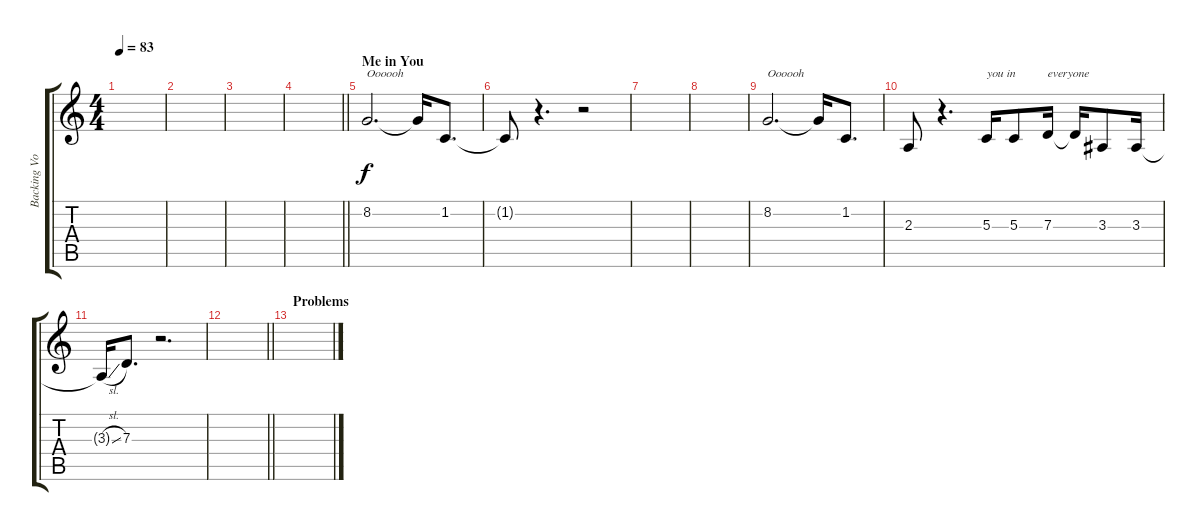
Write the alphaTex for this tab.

\track ("Backing Vocals (Erlend)" "Backing Vo") {instrument piccolo}
\staff {score tabs}
\tuning (E4 B3 G3 D3 A2 E2) {hide}
\ts (4 4)
\tempo 83
\clef g2
\ks c
|
|
|
\barLineRight lightlight
|
\section ("" "Me in You")
8.2.2{d txt "Oooooh"} 8.2{t}.16 1.2.8{d} |
1.2{t}.8 r.4{d} r.2 |
|
|
8.2.2{d txt "Oooooh"} 8.2{t}.16 1.2.8{d} |
2.3.8 r.4{d} 5.3.16{txt "you in"} 5.3.8 7.3.16{txt "everyone"} 7.3{t}.16 3.3.8 3.3.16 |
3.3{sl t}.16 7.3.8{d} r.2{d} |
\barLineRight lightlight
|
\section ("" "Problems")
